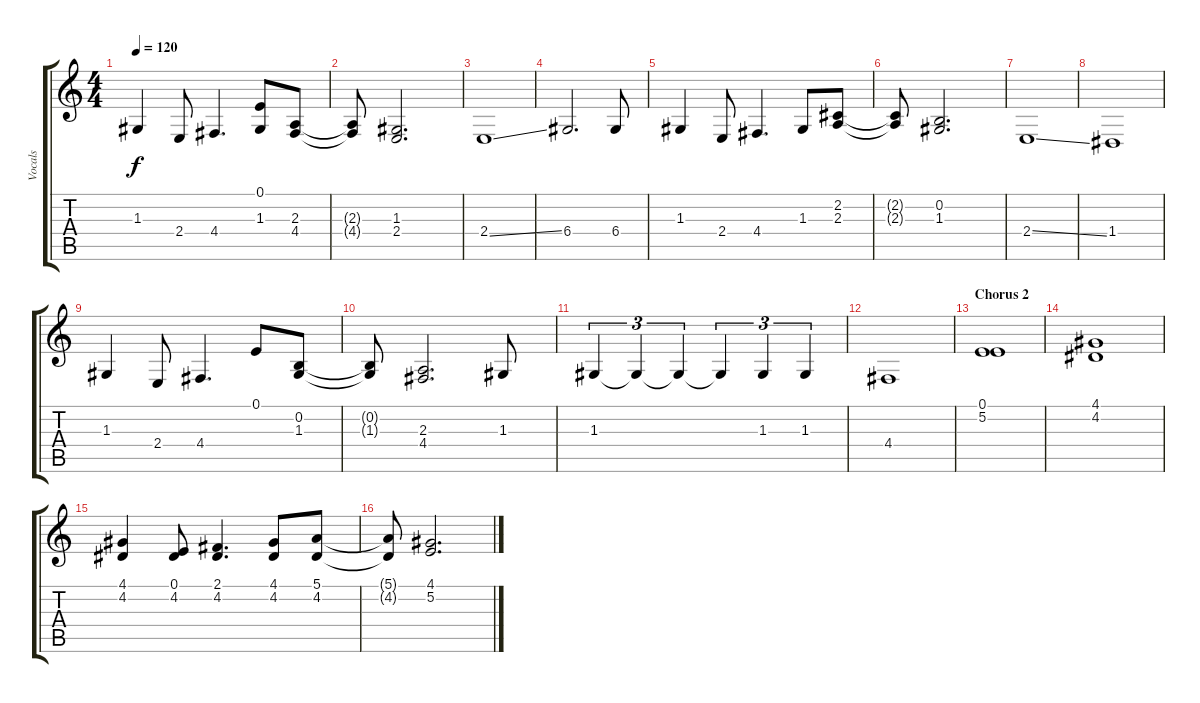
\track ("Vocals" "Vocals") {instrument tenorsax}
\staff {score tabs}
\tuning (E4 B3 G3 D3 A2 E2) {hide}
\ts (4 4)
\tempo 120
\clef g2
\ks c
1.3.4{dy f} 2.4.8 4.4.4{d} (0.1 1.3).8 (2.3 4.4).8 |
(2.3{t} 4.4{t}).8 (1.3 2.4).2{d} |
2.4{ss}.1 |
6.4.2{d} 6.4.8 |
1.3.4 2.4.8 4.4.4{d} 1.3.8 (2.2 2.3).8 |
(2.2{t} 2.3{t}).8 (0.2 1.3).2{d} |
2.4{ss}.1 |
1.4.1 |
1.3.4 2.4.8 4.4.4{d} 0.1.8 (0.2 1.3).8 |
(0.2{t} 1.3{t}).8 (2.3 4.4).2{d} 1.3.8 |
1.3.4{tu (3 2)} 1.3{t}.4{tu (3 2)} 1.3{t}.4{tu (3 2)} 1.3{t}.4{tu (3 2)} 1.3.4{tu (3 2)} 1.3.4{tu (3 2)} |
4.4.1 |
\section ("" "Chorus 2")
(0.1 5.2).1 |
(4.1 4.2).1 |
(4.1 4.2).4 (0.1 4.2).8 (2.1 4.2).4{d} (4.1 4.2).8 (5.1 4.2).8 |
(5.1{t} 4.2{t}).8 (4.1 5.2).2{d}
